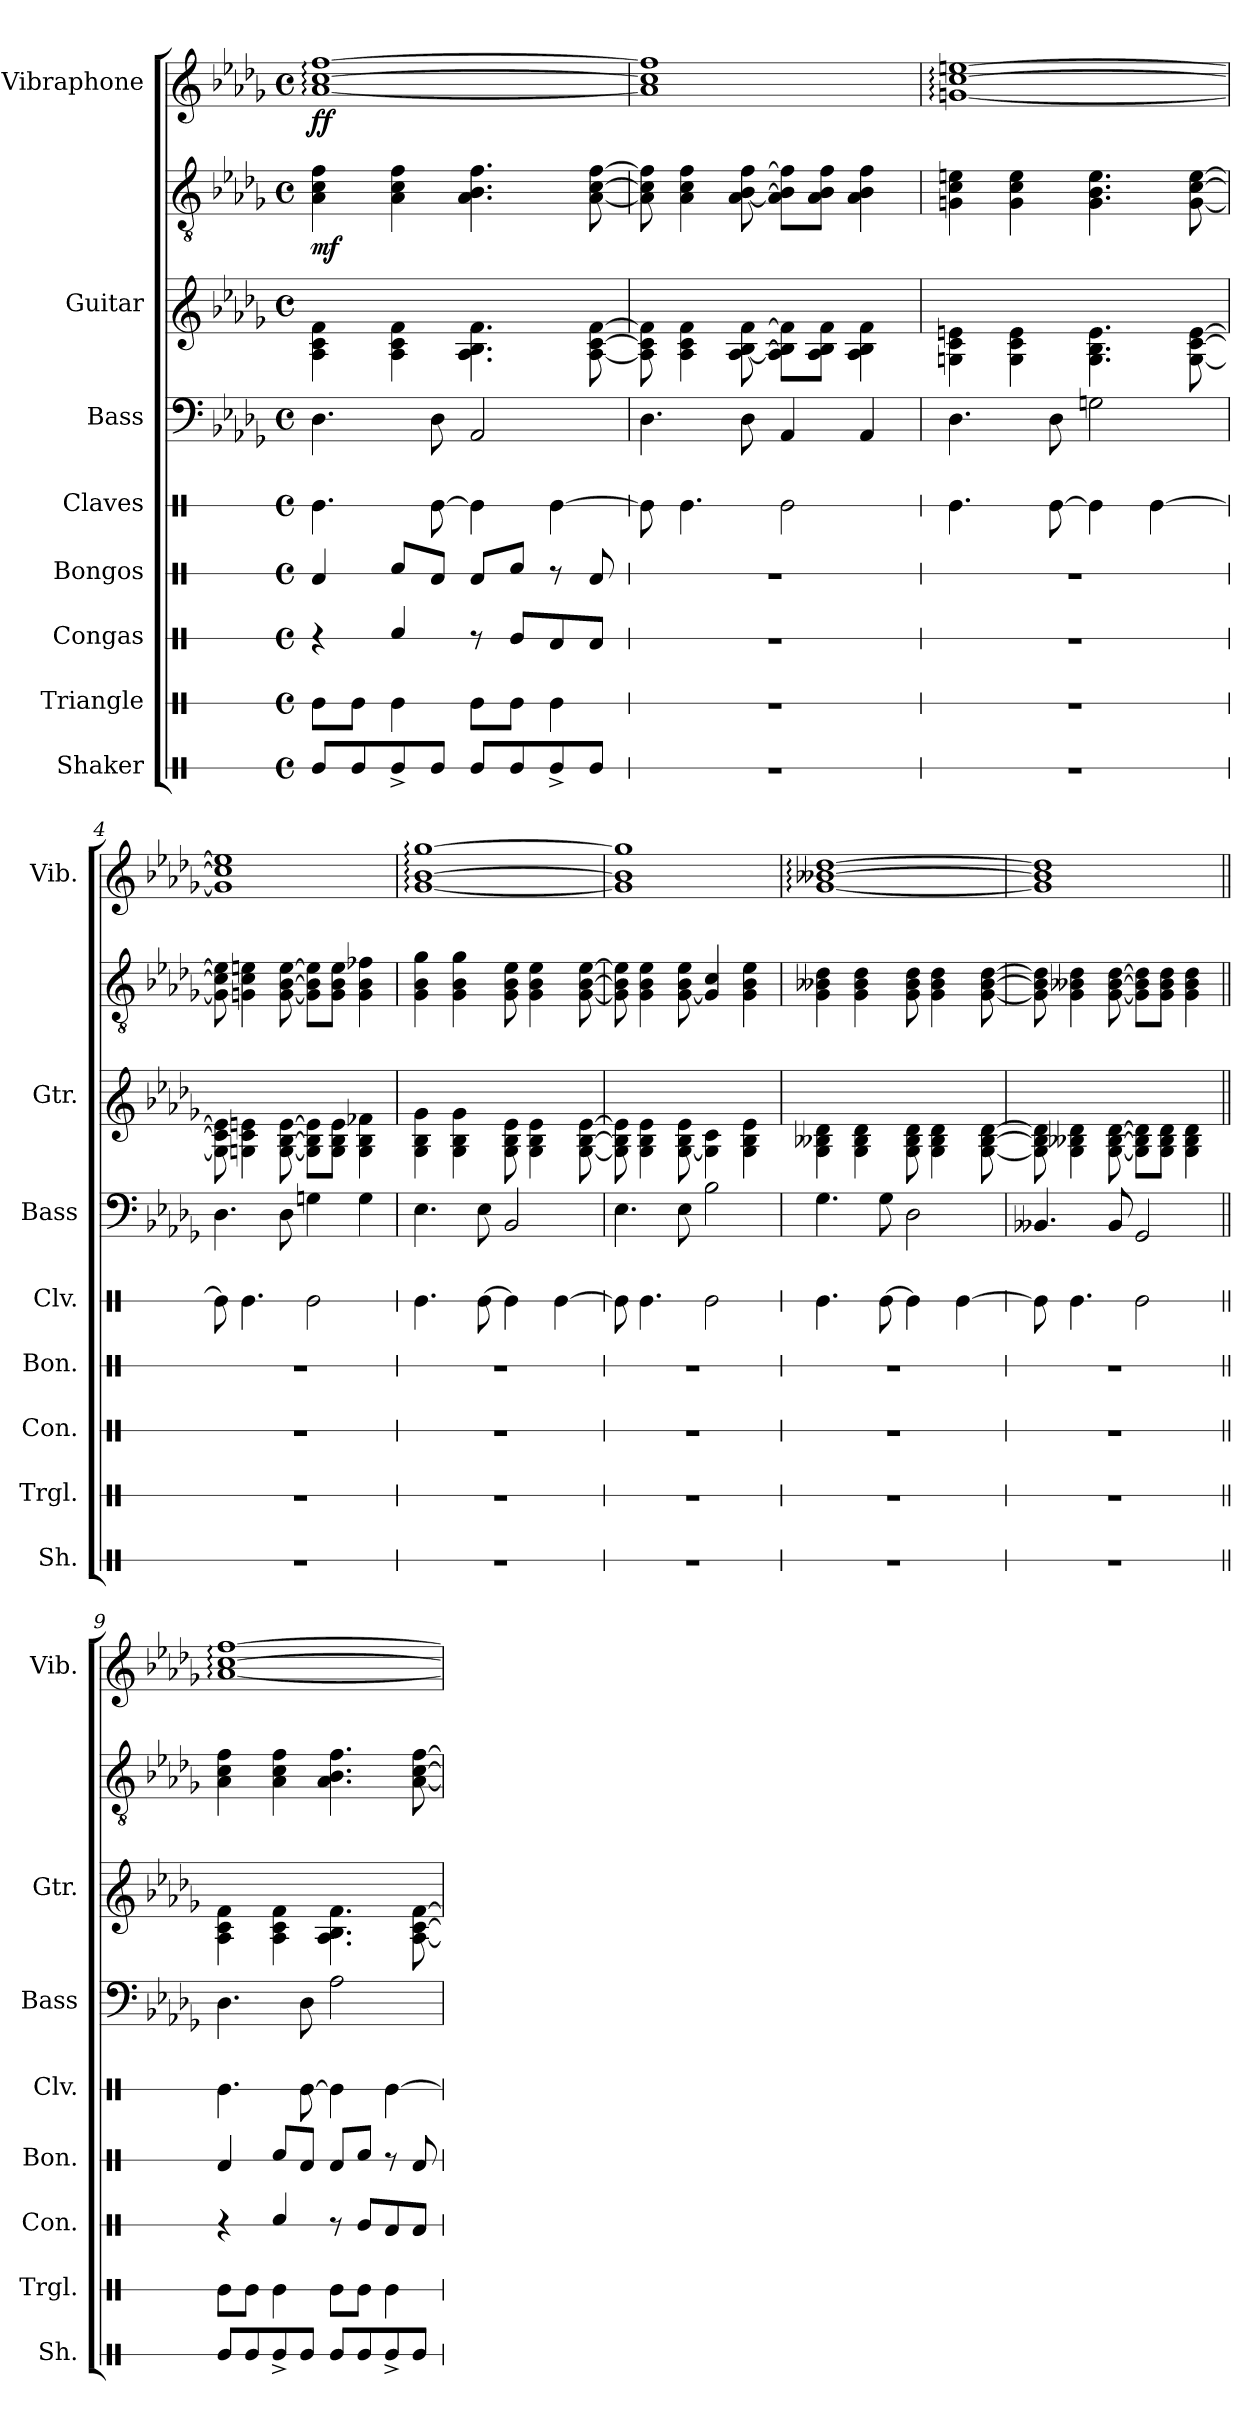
**kern	**kern	**kern	**kern	**kern	**kern	**kern	**kern	**dynam	**kern	**dynam
*part8	*part7	*part6	*part5	*part4	*part3	*part2	*part2	*part2	*part1	*part1
*staff9	*staff8	*staff7	*staff6	*staff5	*staff4	*staff3	*staff2	*staff2/3	*staff1	*staff1
*I"Shaker	*I"Triangle	*I"Congas	*I"Bongos	*I"Claves	*I"Bass	*I"Guitar	*	*	*I"Vibraphone	*
*I'Sh.	*I'Trgl.	*I'Con.	*I'Bon.	*I'Clv.	*I'Bass	*I'Gtr.	*	*	*I'Vib.	*
*stria1	*stria1	*stria1	*stria1	*stria1	*	*stria6	*	*	*	*
*clefX	*clefX	*clefX	*clefX	*clefX	*clefF4	*	*clefGv2	*	*clefG2	*
*	*	*	*	*	*ITrd7c12	*	*	*	*	*
*k[]	*k[]	*k[]	*k[]	*k[]	*k[b-e-a-d-g-]	*k[b-e-a-d-g-]	*k[b-e-a-d-g-]	*	*k[b-e-a-d-g-]	*
*M4/4	*M4/4	*M4/4	*M4/4	*M4/4	*M4/4	*M4/4	*M4/4	*	*M4/4	*
*met(c)	*met(c)	*met(c)	*met(c)	*met(c)	*met(c)	*met(c)	*met(c)	*	*met(c)	*
*MM176	*MM176	*MM176	*MM176	*MM176	*MM176	*MM176	*MM176	*	*MM176	*
=1	=1	=1	=1	=1	=1	=1	=1	=1	=1	=1
!	!	!	!	!	!	!	!	!LO:DY:b	!	!LO:DY:b
8Re/L	8Re\L	4r	4Rd/	4.Re\	4.DD-\	4A-\ 4c\ 4f\	4A-\ 4c\ 4f\	mf	[1a-: [1cc: [1ff:	ff
8Re/	8Re\J	.	.	.	.	.	.	.	.	.
8Re^/	4Re\	4Rf/	8Rf/L	.	.	4A-\ 4c\ 4f\	4A-\ 4c\ 4f\	.	.	.
8Re/J	.	.	8Rd/J	[8Re\	8DD-\	.	.	.	.	.
8Re/L	8Re\L	8r	8Rd/L	4Re\]	2AAA-/	4.A-\ 4.B-\ 4.f\	4.A-\ 4.B-\ 4.f\	.	.	.
8Re/	8Re\J	8Re/L	8Rf/J	.	.	.	.	.	.	.
8Re^/	4Re\	8Rd/	8r	[4Re\	.	.	.	.	.	.
8Re/J	.	8Rd/J	8Rd/	.	.	[8A-\ [8c\ [8f\	[8A-\ [8c\ [8f\	.	.	.
=2	=2	=2	=2	=2	=2	=2	=2	=2	=2	=2
1r	1r	1r	1r	8Re\]	4.DD-\	8A-\] 8c\] 8f\]	8A-\] 8c\] 8f\]	.	1a-] 1cc] 1ff]	.
.	.	.	.	4.Re\	.	4A-\ 4c\ 4f\	4A-\ 4c\ 4f\	.	.	.
.	.	.	.	.	8DD-\	[8A-\ [8B-\ [8f\	[8A-\ [8B-\ [8f\	.	.	.
.	.	.	.	2Re\	4AAA-/	8A-\] 8B-\] 8f\]L	8A-\] 8B-\] 8f\]L	.	.	.
.	.	.	.	.	.	8A-\ 8B-\ 8f\J	8A-\ 8B-\ 8f\J	.	.	.
.	.	.	.	.	4AAA-/	4A-\ 4B-\ 4f\	4A-\ 4B-\ 4f\	.	.	.
=3	=3	=3	=3	=3	=3	=3	=3	=3	=3	=3
1r	1r	1r	1r	4.Re\	4.DD-\	4Gn\ 4c\ 4en\	4Gn\ 4c\ 4en\	.	[1gn: [1cc: [1een:	.
.	.	.	.	.	.	4G\ 4c\ 4e\	4G\ 4c\ 4e\	.	.	.
.	.	.	.	[8Re\	8DD-\	.	.	.	.	.
.	.	.	.	4Re\]	2GGn\	4.G\ 4.B-\ 4.e\	4.G\ 4.B-\ 4.e\	.	.	.
.	.	.	.	[4Re\	.	.	.	.	.	.
.	.	.	.	.	.	[8G\ [8c\ [8e\	[8G\ [8c\ [8e\	.	.	.
!!LO:PB:g=z
=4	=4	=4	=4	=4	=4	=4	=4	=4	=4	=4
1r	1r	1r	1r	8Re\]	4.DD-\	8G\] 8c\] 8e\]	8G\] 8c\] 8e\]	.	1g] 1cc] 1ee]	.
.	.	.	.	4.Re\	.	4Gn\ 4c\ 4en\	4Gn\ 4c\ 4en\	.	.	.
.	.	.	.	.	8DD-\	[8G\ [8B-\ [8e\	[8G\ [8B-\ [8e\	.	.	.
.	.	.	.	2Re\	4GGn\	8G\] 8B-\] 8e\]L	8G\] 8B-\] 8e\]L	.	.	.
.	.	.	.	.	.	8G\ 8B-\ 8e\J	8G\ 8B-\ 8e\J	.	.	.
.	.	.	.	.	4GG\	4G\ 4B-\ 4f-X\	4G\ 4B-\ 4f-X\	.	.	.
=5	=5	=5	=5	=5	=5	=5	=5	=5	=5	=5
1r	1r	1r	1r	4.Re\	4.EE-\	4G-\ 4B-\ 4g-\	4G-\ 4B-\ 4g-\	.	[1g-: [1b-: [1gg-:	.
.	.	.	.	.	.	4G-\ 4B-\ 4g-\	4G-\ 4B-\ 4g-\	.	.	.
.	.	.	.	[8Re\	8EE-\	.	.	.	.	.
.	.	.	.	4Re\]	2BBB-/	8G-\ 8B-\ 8e-\	8G-\ 8B-\ 8e-\	.	.	.
.	.	.	.	.	.	4G-\ 4B-\ 4e-\	4G-\ 4B-\ 4e-\	.	.	.
.	.	.	.	[4Re\	.	.	.	.	.	.
.	.	.	.	.	.	[8G-\ [8B-\ [8e-\	[8G-\ [8B-\ [8e-\	.	.	.
=6	=6	=6	=6	=6	=6	=6	=6	=6	=6	=6
1r	1r	1r	1r	8Re\]	4.EE-\	8G-\] 8B-\] 8e-\]	8G-\] 8B-\] 8e-\]	.	1g-] 1b-] 1gg-]	.
.	.	.	.	4.Re\	.	4G-\ 4B-\ 4e-\	4G-\ 4B-\ 4e-\	.	.	.
.	.	.	.	.	8EE-\	[8G-\ 8B-\ 8e-\	[8G-\ 8B-\ 8e-\	.	.	.
.	.	.	.	2Re\	2BB-\	4G-\] 4c\	4G-/] 4c/	.	.	.
.	.	.	.	.	.	4G-\ 4B-\ 4e-\	4G-\ 4B-\ 4e-\	.	.	.
=7	=7	=7	=7	=7	=7	=7	=7	=7	=7	=7
1r	1r	1r	1r	4.Re\	4.GG-\	4G-\ 4B--X\ 4d-\	4G-\ 4B--X\ 4d-\	.	[1g-: [1b--X: [1dd-:	.
.	.	.	.	.	.	4G-\ 4B--\ 4d-\	4G-\ 4B--\ 4d-\	.	.	.
.	.	.	.	[8Re\	8GG-\	.	.	.	.	.
.	.	.	.	4Re\]	2DD-\	8G-\ 8B--\ 8d-\	8G-\ 8B--\ 8d-\	.	.	.
.	.	.	.	.	.	4G-\ 4B--\ 4d-\	4G-\ 4B--\ 4d-\	.	.	.
.	.	.	.	[4Re\	.	.	.	.	.	.
.	.	.	.	.	.	[8G-\ [8B--\ [8d-\	[8G-\ [8B--\ [8d-\	.	.	.
!!LO:PB:g=z
=8	=8	=8	=8	=8	=8	=8	=8	=8	=8	=8
1r	1r	1r	1r	8Re\]	4.BBB--X/	8G-\] 8B--\] 8d-\]	8G-\] 8B--\] 8d-\]	.	1g-] 1b--] 1dd-]	.
.	.	.	.	4.Re\	.	4G-\ 4B--X\ 4d-\	4G-\ 4B--X\ 4d-\	.	.	.
.	.	.	.	.	8BBB--/	[8G-\ [8B--\ [8d-\	[8G-\ [8B--\ [8d-\	.	.	.
.	.	.	.	2Re\	2GGG-/	8G-\] 8B--\] 8d-\]L	8G-\] 8B--\] 8d-\]L	.	.	.
.	.	.	.	.	.	8G-\ 8B--\ 8d-\J	8G-\ 8B--\ 8d-\J	.	.	.
.	.	.	.	.	.	4G-\ 4B--\ 4d-\	4G-\ 4B--\ 4d-\	.	.	.
=9||	=9||	=9||	=9||	=9||	=9||	=9||	=9||	=9||	=9||	=9||
8Re/L	8Re\L	4r	4Rd/	4.Re\	4.DD-\	4A-\ 4c\ 4f\	4A-\ 4c\ 4f\	.	[1a-: [1cc: [1ff:	.
8Re/	8Re\J	.	.	.	.	.	.	.	.	.
8Re^/	4Re\	4Rf/	8Rf/L	.	.	4A-\ 4c\ 4f\	4A-\ 4c\ 4f\	.	.	.
8Re/J	.	.	8Rd/J	[8Re\	8DD-\	.	.	.	.	.
8Re/L	8Re\L	8r	8Rd/L	4Re\]	2AA-\	4.A-\ 4.B-\ 4.f\	4.A-\ 4.B-\ 4.f\	.	.	.
8Re/	8Re\J	8Re/L	8Rf/J	.	.	.	.	.	.	.
8Re^/	4Re\	8Rd/	8r	[4Re\	.	.	.	.	.	.
8Re/J	.	8Rd/J	8Rd/	.	.	[8A-\ [8c\ [8f\	[8A-\ [8c\ [8f\	.	.	.
=	=	=	=	=	=	=	=	=	=	=
*-	*-	*-	*-	*-	*-	*-	*-	*-	*-	*-
